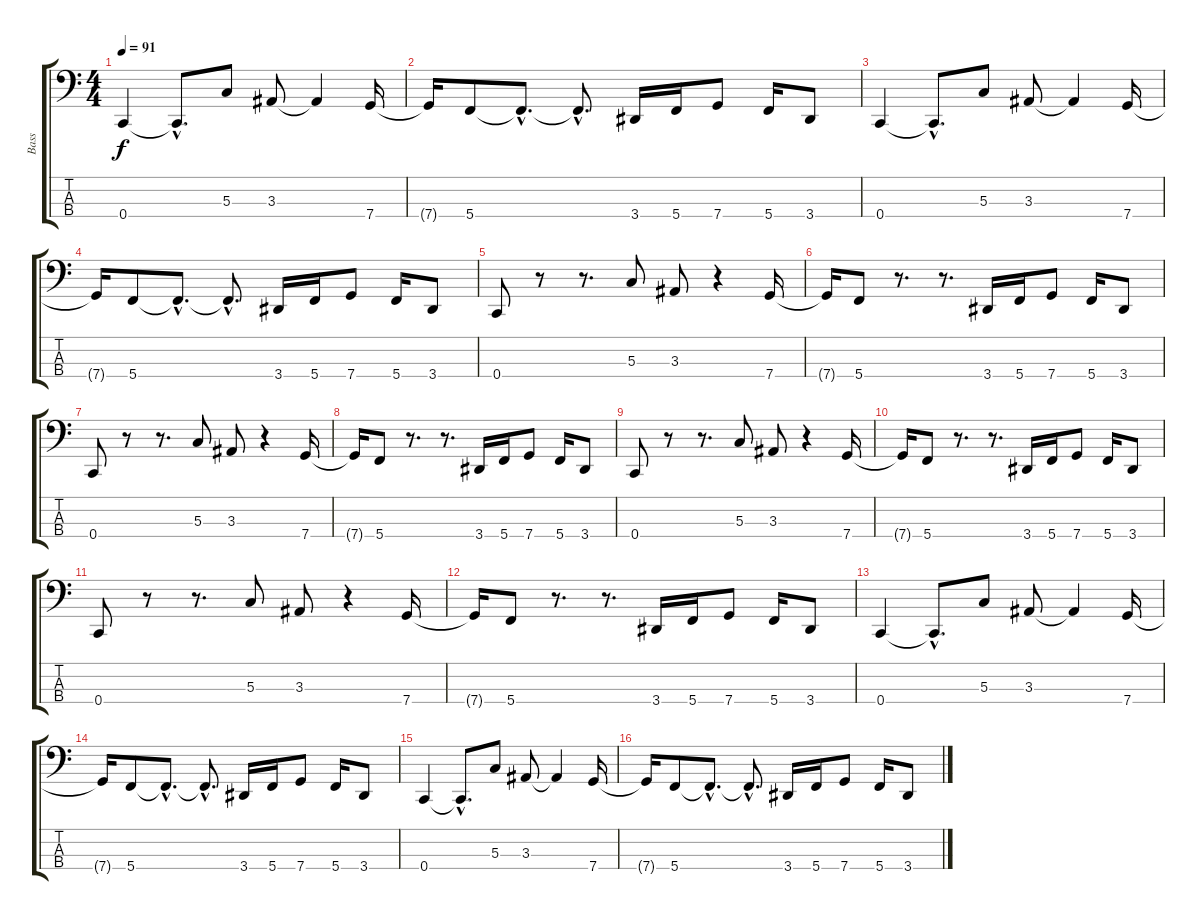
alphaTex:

\track ("Bass" "Bass") {instrument electricbasspick}
\staff {score tabs}
\tuning (F2 C2 G1 C1) {hide}
\ts (4 4)
\tempo 91
\clef f4
\ks c
0.4.4{dy f} 0.4{hac t}.8{d} 5.3.8 3.3.8 3.3{t}.4 7.4.16 |
7.4{t}.16 5.4.8 5.4{hac t}.8{d} 5.4{hac t}.8{d} 3.4.16 5.4.16 7.4.8 5.4.16 3.4.8 |
0.4.4 0.4{hac t}.8{d} 5.3.8 3.3.8 3.3{t}.4 7.4.16 |
7.4{t}.16 5.4.8 5.4{hac t}.8{d} 5.4{hac t}.8{d} 3.4.16 5.4.16 7.4.8 5.4.16 3.4.8 |
0.4.8 r.8 r.8{d} 5.3.8 3.3.8 r.4 7.4.16 |
7.4{t}.16 5.4.8 r.8{d} r.8{d} 3.4.16 5.4.16 7.4.8 5.4.16 3.4.8 |
0.4.8 r.8 r.8{d} 5.3.8 3.3.8 r.4 7.4.16 |
7.4{t}.16 5.4.8 r.8{d} r.8{d} 3.4.16 5.4.16 7.4.8 5.4.16 3.4.8 |
0.4.8 r.8 r.8{d} 5.3.8 3.3.8 r.4 7.4.16 |
7.4{t}.16 5.4.8 r.8{d} r.8{d} 3.4.16 5.4.16 7.4.8 5.4.16 3.4.8 |
0.4.8 r.8 r.8{d} 5.3.8 3.3.8 r.4 7.4.16 |
7.4{t}.16 5.4.8 r.8{d} r.8{d} 3.4.16 5.4.16 7.4.8 5.4.16 3.4.8 |
0.4.4 0.4{hac t}.8{d} 5.3.8 3.3.8 3.3{t}.4 7.4.16 |
7.4{t}.16 5.4.8 5.4{hac t}.8{d} 5.4{hac t}.8{d} 3.4.16 5.4.16 7.4.8 5.4.16 3.4.8 |
0.4.4 0.4{hac t}.8{d} 5.3.8 3.3.8 3.3{t}.4 7.4.16 |
7.4{t}.16 5.4.8 5.4{hac t}.8{d} 5.4{hac t}.8{d} 3.4.16 5.4.16 7.4.8 5.4.16 3.4.8
